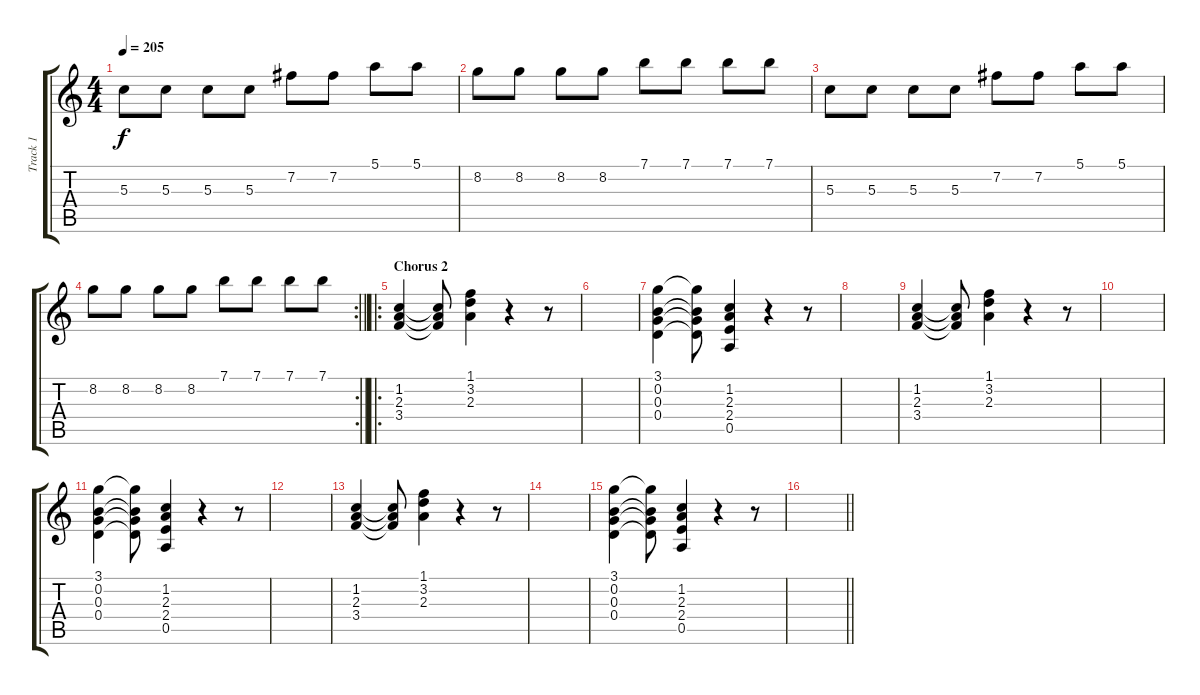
\track ("Track 1" "Track 1") {instrument overdrivenguitar}
\staff {score tabs}
\tuning (E4 B3 G3 D3 A2 E2) {hide}
\ts (4 4)
\tempo 205
\clef g2
\ks c
5.3.8{dy f} 5.3.8 5.3.8 5.3.8 7.2.8 7.2.8 5.1.8 5.1.8 |
8.2.8 8.2.8 8.2.8 8.2.8 7.1.8 7.1.8 7.1.8 7.1.8 |
5.3.8 5.3.8 5.3.8 5.3.8 7.2.8 7.2.8 5.1.8 5.1.8 |
\rc 2
\barLineRight lightlight
8.2.8 8.2.8 8.2.8 8.2.8 7.1.8 7.1.8 7.1.8 7.1.8 |
\ro
\section ("" "Chorus 2")
(1.2 2.3 3.4).4 (1.2{t} 2.3{t} 3.4{t}).8 (1.1 3.2 2.3).4 r.4 r.8 |
|
(3.1 0.2 0.3 0.4).4 (3.1{t} 0.2{t} 0.3{t} 0.4{t}).8 (1.2 2.3 2.4 0.5).4 r.4 r.8 |
|
(1.2 2.3 3.4).4 (1.2{t} 2.3{t} 3.4{t}).8 (1.1 3.2 2.3).4 r.4 r.8 |
|
(3.1 0.2 0.3 0.4).4 (3.1{t} 0.2{t} 0.3{t} 0.4{t}).8 (1.2 2.3 2.4 0.5).4 r.4 r.8 |
|
(1.2 2.3 3.4).4 (1.2{t} 2.3{t} 3.4{t}).8 (1.1 3.2 2.3).4 r.4 r.8 |
|
(3.1 0.2 0.3 0.4).4 (3.1{t} 0.2{t} 0.3{t} 0.4{t}).8 (1.2 2.3 2.4 0.5).4 r.4 r.8 |
\barLineRight lightlight
